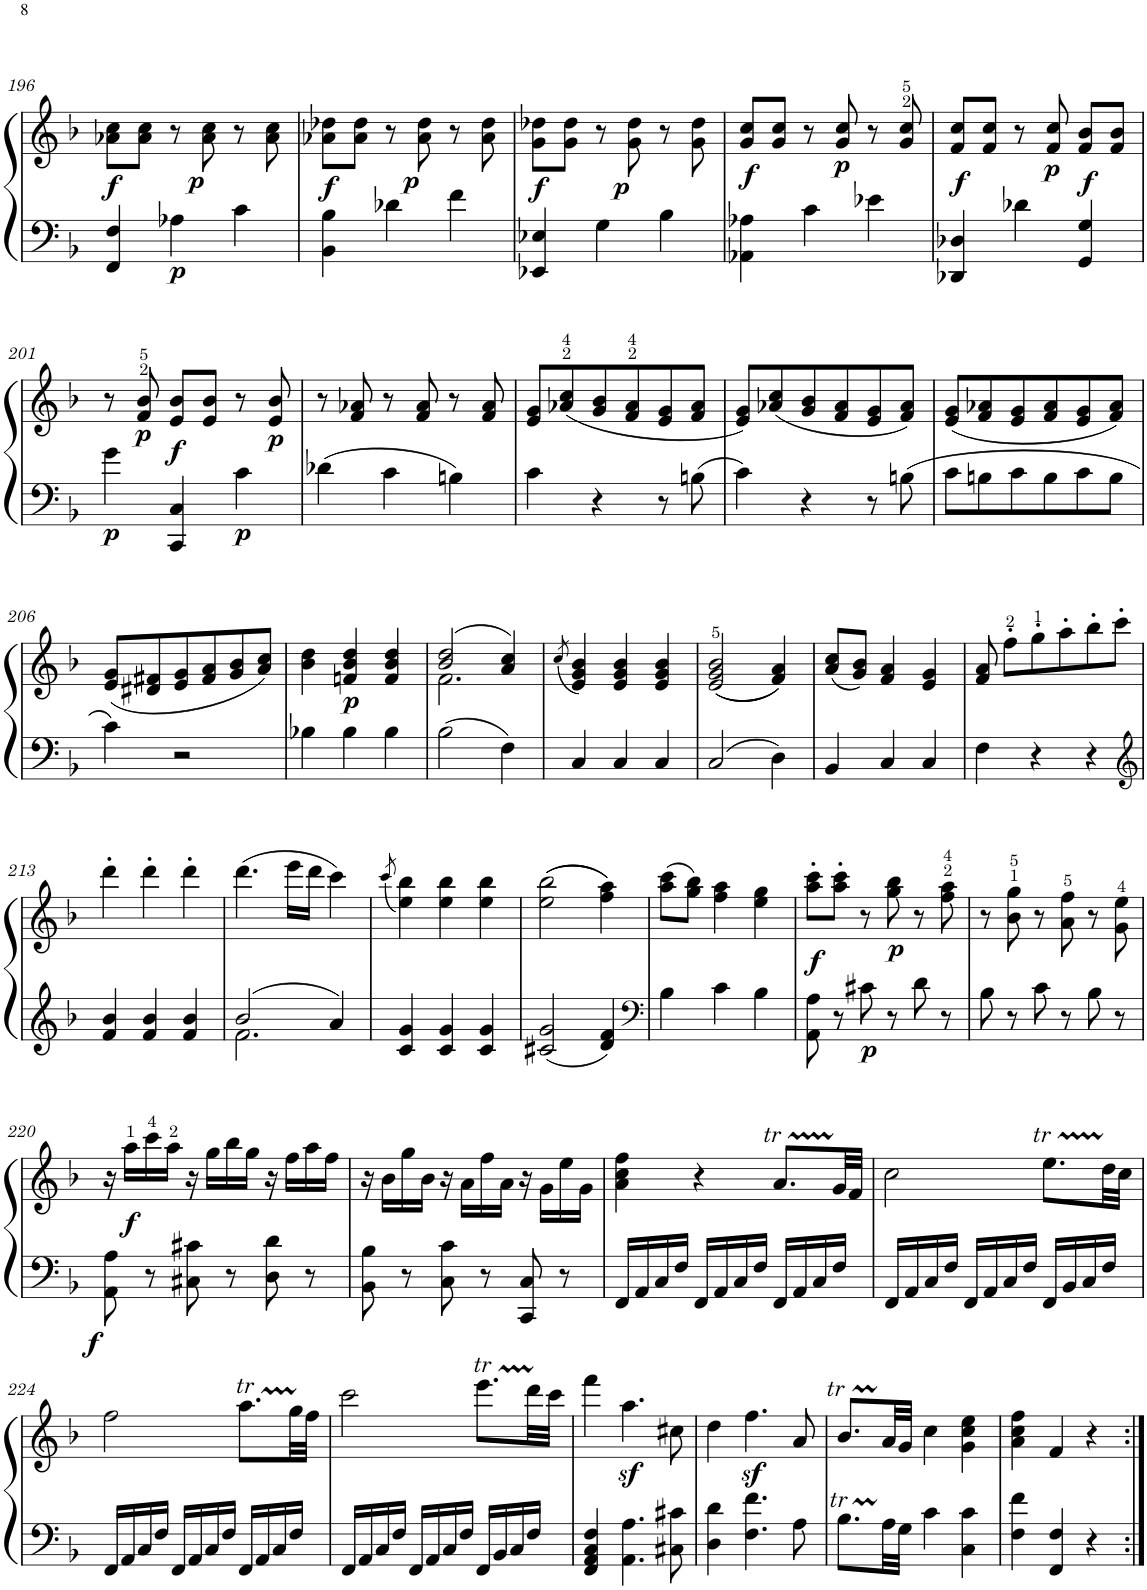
**kern	**kern	**kern	**dynam
*part1	*part1	*part1	*part1
*staff3	*staff2	*staff1	*staff1/2/3
*I"Piano	*	*	*
*I'Pno.	*	*	*
!!LO:PB:g=z
*clefF4	*clefG2	*clefG2	*
*k[b-]	*k[b-]	*k[b-]	*
*M3/4	*M3/4	*M3/4	*
=196	=196	=196	=196
!	!	!	!LO:DY:b=2
4FF/ 4F/	8a-X\ 8cc\L	2.r	f
.	8a-\ 8cc\J	.	.
!	!	!	!LO:DY:b=3
4A-X\	8r	.	p
!	!	!	!LO:DY:b=2
.	8a-\ 8cc\	.	p
4c\	8r	.	.
.	8a-\ 8cc\	.	.
=197	=197	=197	=197
!	!	!	!LO:DY:b=2
4BB-\ 4B-\	8a-X\ 8dd-X\L	2.r	f
.	8a-\ 8dd-\J	.	.
4d-X\	8r	.	.
!	!	!	!LO:DY:b=2
.	8a-\ 8dd-\	.	p
4f\	8r	.	.
.	8a-\ 8dd-\	.	.
=198	=198	=198	=198
!	!	!	!LO:DY:b=2
4EE-X/ 4E-X/	8g\ 8dd-X\L	2.r	f
.	8g\ 8dd-\J	.	.
4G\	8r	.	.
!	!	!	!LO:DY:b=2
.	8g\ 8dd-\	.	p
4B-\	8r	.	.
.	8g\ 8dd-\	.	.
=199	=199	=199	=199
!	!	!	!LO:DY:b=2
4AA-X\ 4A-X\	8g/ 8cc/L	2.r	f
.	8g/ 8cc/J	.	.
4c\	8r	.	.
!	!	!	!LO:DY:b=2
.	8g/ 8cc/	.	p
4e-X\	8r	.	.
.	8g/ 8cc/	.	.
=200	=200	=200	=200
!	!	!	!LO:DY:b=2
4DD-X/ 4D-X/	8f/ 8cc/L	2.r	f
.	8f/ 8cc/J	.	.
4d-X\	8r	.	.
!	!	!	!LO:DY:b=2
.	8f/ 8cc/	.	p
!	!	!	!LO:DY:b=2
4GG/ 4G/	8f/ 8b-/L	.	f
.	8f/ 8b-/J	.	.
!!LO:LB:g=z
=201	=201	=201	=201
!	!	!	!LO:DY:b=3
4g\	8r	2.r	p
!	!	!	!LO:DY:b=2
.	8f/ 8b-/	.	p
!	!	!	!LO:DY:b=2
4CC/ 4C/	8e/ 8b-/L	.	f
.	8e/ 8b-/J	.	.
!	!	!	!LO:DY:b=3
4c\	8r	.	p
!	!	!	!LO:DY:b=2
.	8e/ 8b-/	.	p
=202	=202	=202	=202
4d-X\	8r	2.r	.
.	8f/ 8a-X/	.	.
4c\	8r	.	.
.	8f/ 8a-/	.	.
4Bn\	8r	.	.
.	8f/ 8a-/	.	.
=203	=203	=203	=203
4c\	8e/ 8g/L	2.r	.
.	8a-X/ 8cc/	.	.
4r	8g/ 8b-/	.	.
.	8f/ 8a-/	.	.
8r	8e/ 8g/	.	.
8Bn\	8f/ 8a-/J	.	.
=204	=204	=204	=204
4c\	8e/ 8g/L	2.r	.
.	8a-X/ 8cc/	.	.
4r	8g/ 8b-/	.	.
.	8f/ 8a-/	.	.
8r	8e/ 8g/	.	.
8Bn\	8f/ 8a-/J	.	.
=205	=205	=205	=205
8c\L	8e/ 8g/L	2.r	.
8Bn\	8f/ 8a-X/	.	.
8c\	8e/ 8g/	.	.
8B\	8f/ 8a-/	.	.
8c\	8e/ 8g/	.	.
8B\J	8f/ 8a-/J	.	.
!!LO:LB:g=z
=206	=206	=206	=206
4c\	8e/ 8g/L	2.r	.
.	8d#X/ 8f#X/	.	.
2r	8e/ 8g/	.	.
.	8f#/ 8a/	.	.
.	8g/ 8b-/	.	.
.	8a/ 8cc/J	.	.
=207	=207	=207	=207
4B-X\	4b-\ 4dd\	2.r	.
!	!	!	!LO:DY:b=2
4B-\	4fn/ 4b-/ 4dd/	.	p
4B-\	4f/ 4b-/ 4dd/	.	.
=208	=208	=208	=208
*	*^	*	*
2B-\	2b-/ 2dd/	2.f\	2.r	.
4F\	4a/ 4cc/	.	.	.
*	*v	*v	*	*
=209	=209	=209	=209
.	8qcc/	.	.
4C/	4e/ 4g/ 4b-/	2.r	.
4C/	4e/ 4g/ 4b-/	.	.
4C/	4e/ 4g/ 4b-/	.	.
=210	=210	=210	=210
2C/	2e/ 2g/ 2b-/	2.r	.
4D\	4f/ 4a/	.	.
=211	=211	=211	=211
4BB-/	8a/ 8cc/L	2.r	.
.	8g/ 8b-/J	.	.
4C/	4f/ 4a/	.	.
4C/	4e/ 4g/	.	.
=212	=212	=212	=212
4F\	8f/ 8a/	2.r	.
.	8ff'\L	.	.
4r	8gg'\	.	.
.	8aa'\	.	.
4r	8bb-'\	.	.
.	8ccc'\J	.	.
!!LO:LB:g=z
=213	=213	=213	=213
*clefG2	*	*	*
4f/ 4b-/	4ddd'\	2.r	.
4f/ 4b-/	4ddd'\	.	.
4f/ 4b-/	4ddd'\	.	.
=214	=214	=214	=214
*^	*	*	*
2.f\	2b-/	4.ddd\	2.r	.
.	.	16eee\LL	.	.
.	.	16ddd\JJ	.	.
.	4a/	4ccc\	.	.
*v	*v	*	*	*
=215	=215	=215	=215
.	8qccc/	.	.
4c/ 4g/	4ee\ 4bb-\	2.r	.
4c/ 4g/	4ee\ 4bb-\	.	.
4c/ 4g/	4ee\ 4bb-\	.	.
=216	=216	=216	=216
2c#X/ 2g/	2ee\ 2bb-\	2.r	.
4d/ 4f/	4ff\ 4aa\	.	.
=217	=217	=217	=217
*clefF4	*	*	*
4B-\	8aa\ 8ccc\L	2.r	.
.	8gg\ 8bb-\J	.	.
4c\	4ff\ 4aa\	.	.
4B-\	4ee\ 4gg\	.	.
=218	=218	=218	=218
!	!	!	!LO:DY:b=2
8AA\ 8A\	8aa\' 8ccc\'L	2.r	f
8r	8aa\' 8ccc\'J	.	.
!	!	!	!LO:DY:b=3
8c#X\	8r	.	p
!	!	!	!LO:DY:b=2
8r	8gg\ 8bb-\	.	p
8d\	8r	.	.
8r	8ff\ 8aa\	.	.
=219	=219	=219	=219
8B-\	8r	2.r	.
8r	8b-\ 8gg\	.	.
8c\	8r	.	.
8r	8a\ 8ff\	.	.
8B-\	8r	.	.
8r	8g\ 8ee\	.	.
!!LO:LB:g=z
=220	=220	=220	=220
!	!	!	!LO:DY:b=3
8AA\ 8A\	16r	2.r	f
!	!	!	!LO:DY:b=2
.	16aa\LL	.	f
8r	16ccc\	.	.
.	16aa\JJ	.	.
8C#X\ 8c#X\	16r	.	.
.	16gg\LL	.	.
8r	16bb-\	.	.
.	16gg\JJ	.	.
8D\ 8d\	16r	.	.
.	16ff\LL	.	.
8r	16aa\	.	.
.	16ff\JJ	.	.
=221	=221	=221	=221
8BB-\ 8B-\	16r	2.r	.
.	16b-\LL	.	.
8r	16gg\	.	.
.	16b-\JJ	.	.
8C\ 8c\	16r	.	.
.	16a\LL	.	.
8r	16ff\	.	.
.	16a\JJ	.	.
8CC/ 8C/	16r	.	.
.	16g\LL	.	.
8r	16ee\	.	.
.	16g\JJ	.	.
=222	=222	=222	=222
16FF/LL	4a\ 4cc\ 4ff\	2.r	.
16AA/	.	.	.
16C/	.	.	.
16F/JJ	.	.	.
16FF/LL	4r	.	.
16AA/	.	.	.
16C/	.	.	.
16F/JJ	.	.	.
!	!LO:TX:a:i:t=tr	!	!
16FF/LL	8.a/L	.	.
16AA/	.	.	.
16C/	.	.	.
16F/JJ	32g/LL	.	.
.	32f/JJJ	.	.
=223	=223	=223	=223
16FF/LL	2cc\	2.r	.
16AA/	.	.	.
16C/	.	.	.
16F/JJ	.	.	.
16FF/LL	.	.	.
16AA/	.	.	.
16C/	.	.	.
16F/JJ	.	.	.
!	!LO:TX:a:i:t=tr	!	!
16FF/LL	8.ee\L	.	.
16BB-/	.	.	.
16C/	.	.	.
16F/JJ	32dd\LL	.	.
.	32cc\JJJ	.	.
!!LO:LB:g=z
=224	=224	=224	=224
16FF/LL	2ff\	2.r	.
16AA/	.	.	.
16C/	.	.	.
16F/JJ	.	.	.
16FF/LL	.	.	.
16AA/	.	.	.
16C/	.	.	.
16F/JJ	.	.	.
!	!LO:TX:a:i:t=tr	!	!
16FF/LL	8.aa\L	.	.
16AA/	.	.	.
16C/	.	.	.
16F/JJ	32gg\LL	.	.
.	32ff\JJJ	.	.
=225	=225	=225	=225
16FF/LL	2ccc\	2.r	.
16AA/	.	.	.
16C/	.	.	.
16F/JJ	.	.	.
16FF/LL	.	.	.
16AA/	.	.	.
16C/	.	.	.
16F/JJ	.	.	.
!	!LO:TX:a:i:t=tr	!	!
16FF/LL	8.eee\L	.	.
16BB-/	.	.	.
16C/	.	.	.
16F/JJ	32ddd\LL	.	.
.	32ccc\JJJ	.	.
=226	=226	=226	=226
4FF/ 4AA/ 4C/ 4F/	4fff\	2.r	.
4.AA\ 4.A\	4.aaz<\	.	.
8C#X\ 8c#X\	8cc#X\	.	.
=227	=227	=227	=227
4D\ 4d\	4dd\	2.r	.
4.F\ 4.f\	4.ffz<\	.	.
8A\	8a/	.	.
=228	=228	=228	=228
!	!LO:TX:a:i:t=tr	!	!
!LO:TX:a:i:t=tr	!	!	!
8.B-\L	8.b-/L	2.r	.
32A\LL	32a/LL	.	.
32G\JJJ	32g/JJJ	.	.
4c\	4cc\	.	.
4C\ 4c\	4g\ 4cc\ 4ee\	.	.
=229	=229	=229	=229
4F\ 4f\	4a\ 4cc\ 4ff\	2.r	.
4FF/ 4F/	4f/	.	.
4r	4r	.	.
=:|!	=:|!	=:|!	=:|!
*-	*-	*-	*-
